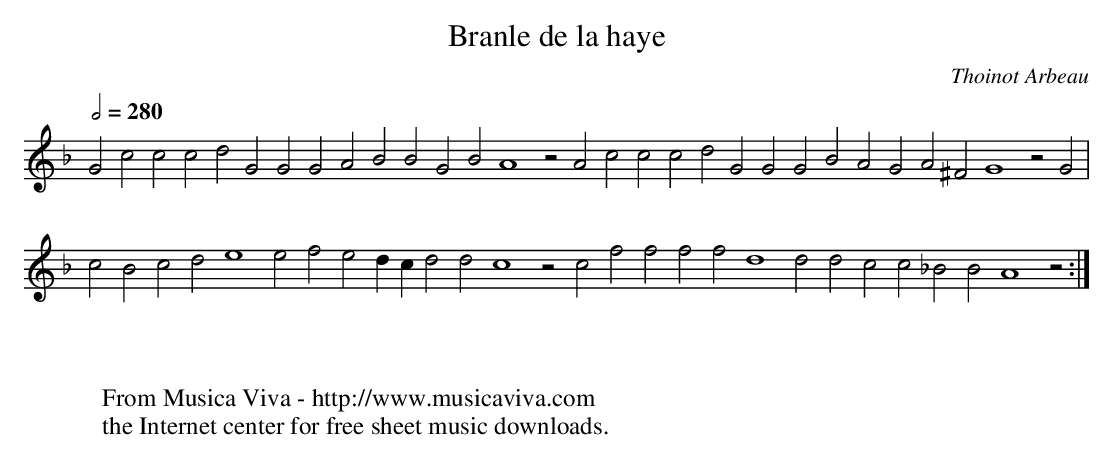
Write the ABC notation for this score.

X:1
T:Branle de la haye
C:Thoinot Arbeau
M:none
L:1/2
Q:1/2=280
K:Gdor
G cccd GGGA BBGB A2zA cccd GGGB AGA^F G2zG|
c= Bcd e2ef ed/c/dd c2zc ffff d2dd cc_BB A2z:|
W:
W:
W:  From Musica Viva - http://www.musicaviva.com
W:  the Internet center for free sheet music downloads.
